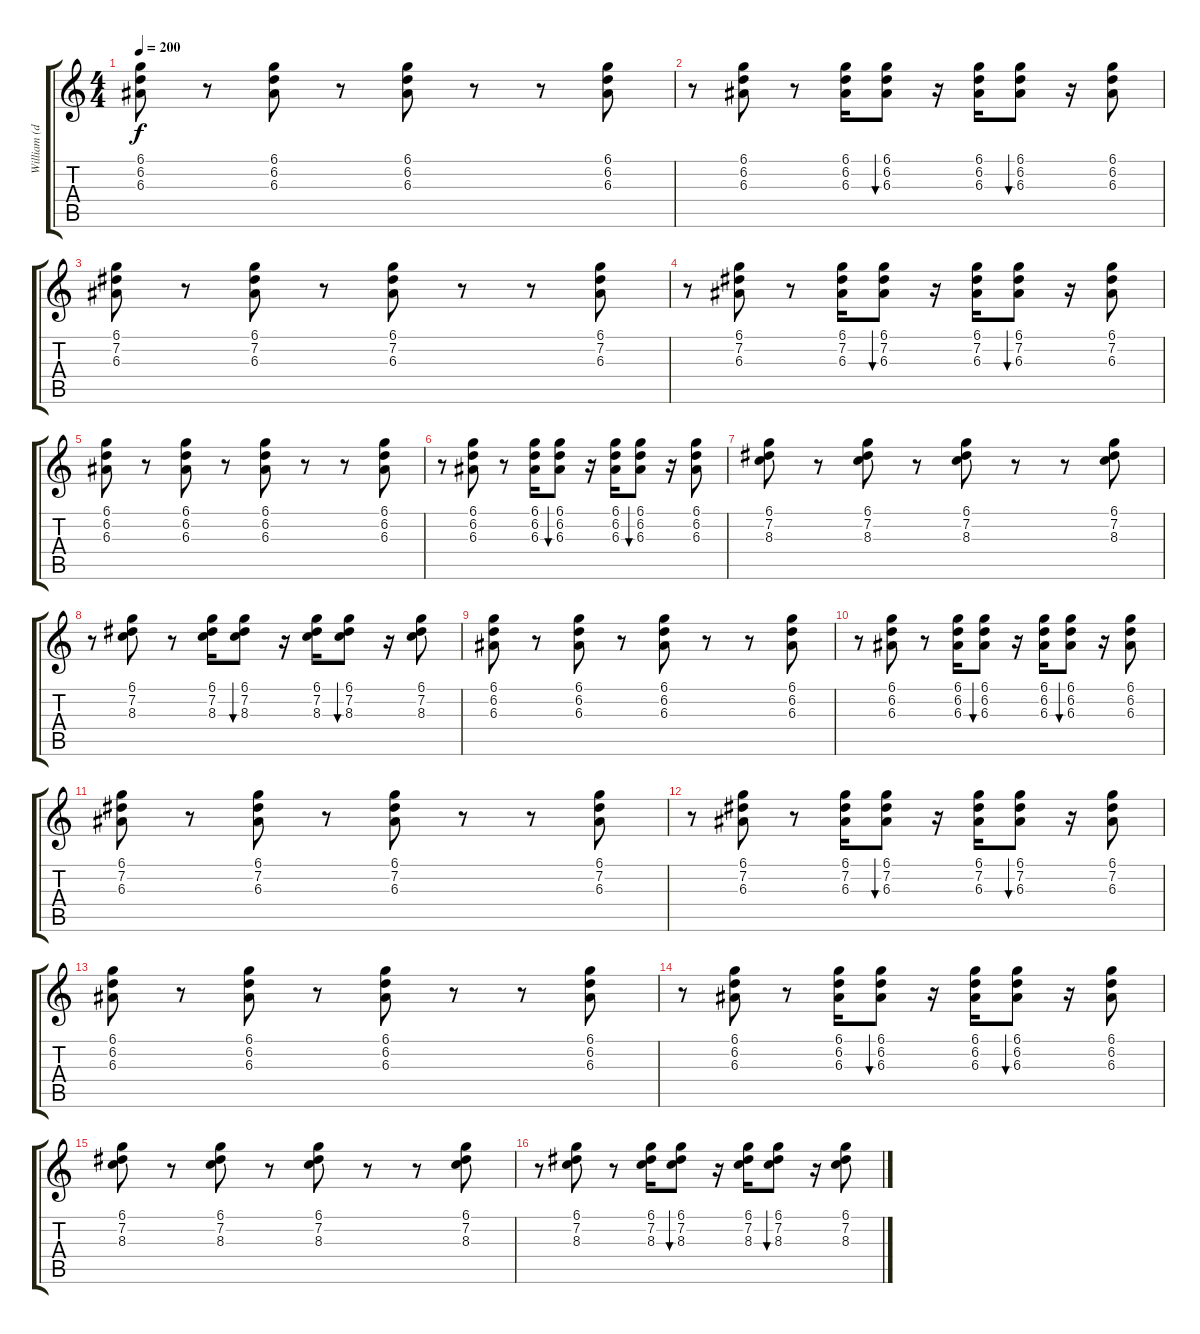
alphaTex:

\track ("William (dist)" "William (d") {instrument distortionguitar}
\staff {score tabs}
\tuning (Db4 Ab3 E3 B2 Gb2 B1) {hide}
\ts (4 4)
\tempo 200
\clef g2
\ks c
(6.1 6.2 6.3).8{dy f} r.8 (6.1 6.2 6.3).8 r.8 (6.1 6.2 6.3).8 r.8 r.8 (6.1 6.2 6.3).8 |
r.8 (6.1 6.2 6.3).8 r.8 (6.1 6.2 6.3).16 (6.1 6.2 6.3).8{bu 240} r.16 (6.1 6.2 6.3).16 (6.1 6.2 6.3).8{bu 240} r.16 (6.1 6.2 6.3).8 |
(6.1 7.2 6.3).8 r.8 (6.1 7.2 6.3).8 r.8 (6.1 7.2 6.3).8 r.8 r.8 (6.1 7.2 6.3).8 |
r.8 (6.1 7.2 6.3).8 r.8 (6.1 7.2 6.3).16 (6.1 7.2 6.3).8{bu 240} r.16 (6.1 7.2 6.3).16 (6.1 7.2 6.3).8{bu 240} r.16 (6.1 7.2 6.3).8 |
(6.1 6.2 6.3).8 r.8 (6.1 6.2 6.3).8 r.8 (6.1 6.2 6.3).8 r.8 r.8 (6.1 6.2 6.3).8 |
r.8 (6.1 6.2 6.3).8 r.8 (6.1 6.2 6.3).16 (6.1 6.2 6.3).8{bu 240} r.16 (6.1 6.2 6.3).16 (6.1 6.2 6.3).8{bu 240} r.16 (6.1 6.2 6.3).8 |
(6.1 7.2 8.3).8 r.8 (6.1 7.2 8.3).8 r.8 (6.1 7.2 8.3).8 r.8 r.8 (6.1 7.2 8.3).8 |
r.8 (6.1 7.2 8.3).8 r.8 (6.1 7.2 8.3).16 (6.1 7.2 8.3).8{bu 240} r.16 (6.1 7.2 8.3).16 (6.1 7.2 8.3).8{bu 240} r.16 (6.1 7.2 8.3).8 |
(6.1 6.2 6.3).8 r.8 (6.1 6.2 6.3).8 r.8 (6.1 6.2 6.3).8 r.8 r.8 (6.1 6.2 6.3).8 |
r.8 (6.1 6.2 6.3).8 r.8 (6.1 6.2 6.3).16 (6.1 6.2 6.3).8{bu 240} r.16 (6.1 6.2 6.3).16 (6.1 6.2 6.3).8{bu 240} r.16 (6.1 6.2 6.3).8 |
(6.1 7.2 6.3).8 r.8 (6.1 7.2 6.3).8 r.8 (6.1 7.2 6.3).8 r.8 r.8 (6.1 7.2 6.3).8 |
r.8 (6.1 7.2 6.3).8 r.8 (6.1 7.2 6.3).16 (6.1 7.2 6.3).8{bu 240} r.16 (6.1 7.2 6.3).16 (6.1 7.2 6.3).8{bu 240} r.16 (6.1 7.2 6.3).8 |
(6.1 6.2 6.3).8 r.8 (6.1 6.2 6.3).8 r.8 (6.1 6.2 6.3).8 r.8 r.8 (6.1 6.2 6.3).8 |
r.8 (6.1 6.2 6.3).8 r.8 (6.1 6.2 6.3).16 (6.1 6.2 6.3).8{bu 240} r.16 (6.1 6.2 6.3).16 (6.1 6.2 6.3).8{bu 240} r.16 (6.1 6.2 6.3).8 |
(6.1 7.2 8.3).8 r.8 (6.1 7.2 8.3).8 r.8 (6.1 7.2 8.3).8 r.8 r.8 (6.1 7.2 8.3).8 |
r.8 (6.1 7.2 8.3).8 r.8 (6.1 7.2 8.3).16 (6.1 7.2 8.3).8{bu 240} r.16 (6.1 7.2 8.3).16 (6.1 7.2 8.3).8{bu 240} r.16 (6.1 7.2 8.3).8
